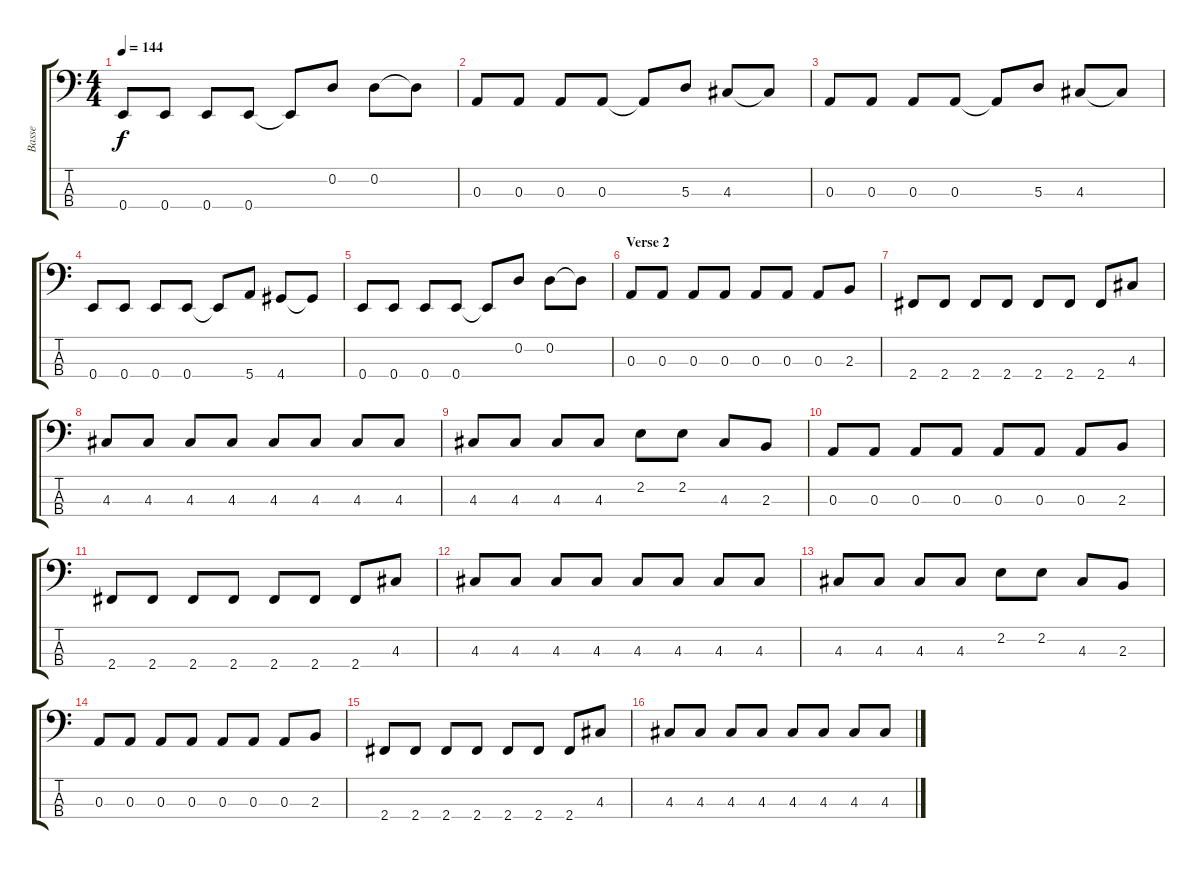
\track ("Basse" "Basse") {instrument electricbasspick}
\staff {score tabs}
\tuning (G2 D2 A1 E1) {hide}
\ts (4 4)
\tempo 144
\clef f4
\ks c
0.4.8{dy f} 0.4.8 0.4.8 0.4.8 0.4{t}.8 0.2.8 0.2.8 0.2{t}.8 |
0.3.8 0.3.8 0.3.8 0.3.8 0.3{t}.8 5.3.8 4.3.8 4.3{t}.8 |
0.3.8 0.3.8 0.3.8 0.3.8 0.3{t}.8 5.3.8 4.3.8 4.3{t}.8 |
0.4.8 0.4.8 0.4.8 0.4.8 0.4{t}.8 5.4.8 4.4.8 4.4{t}.8 |
0.4.8 0.4.8 0.4.8 0.4.8 0.4{t}.8 0.2.8 0.2.8 0.2{t}.8 |
\section ("" "Verse 2")
0.3.8 0.3.8 0.3.8 0.3.8 0.3.8 0.3.8 0.3.8 2.3.8 |
2.4.8 2.4.8 2.4.8 2.4.8 2.4.8 2.4.8 2.4.8 4.3.8 |
4.3.8 4.3.8 4.3.8 4.3.8 4.3.8 4.3.8 4.3.8 4.3.8 |
4.3.8 4.3.8 4.3.8 4.3.8 2.2.8 2.2.8 4.3.8 2.3.8 |
0.3.8 0.3.8 0.3.8 0.3.8 0.3.8 0.3.8 0.3.8 2.3.8 |
2.4.8 2.4.8 2.4.8 2.4.8 2.4.8 2.4.8 2.4.8 4.3.8 |
4.3.8 4.3.8 4.3.8 4.3.8 4.3.8 4.3.8 4.3.8 4.3.8 |
4.3.8 4.3.8 4.3.8 4.3.8 2.2.8 2.2.8 4.3.8 2.3.8 |
0.3.8 0.3.8 0.3.8 0.3.8 0.3.8 0.3.8 0.3.8 2.3.8 |
2.4.8 2.4.8 2.4.8 2.4.8 2.4.8 2.4.8 2.4.8 4.3.8 |
4.3.8 4.3.8 4.3.8 4.3.8 4.3.8 4.3.8 4.3.8 4.3.8
